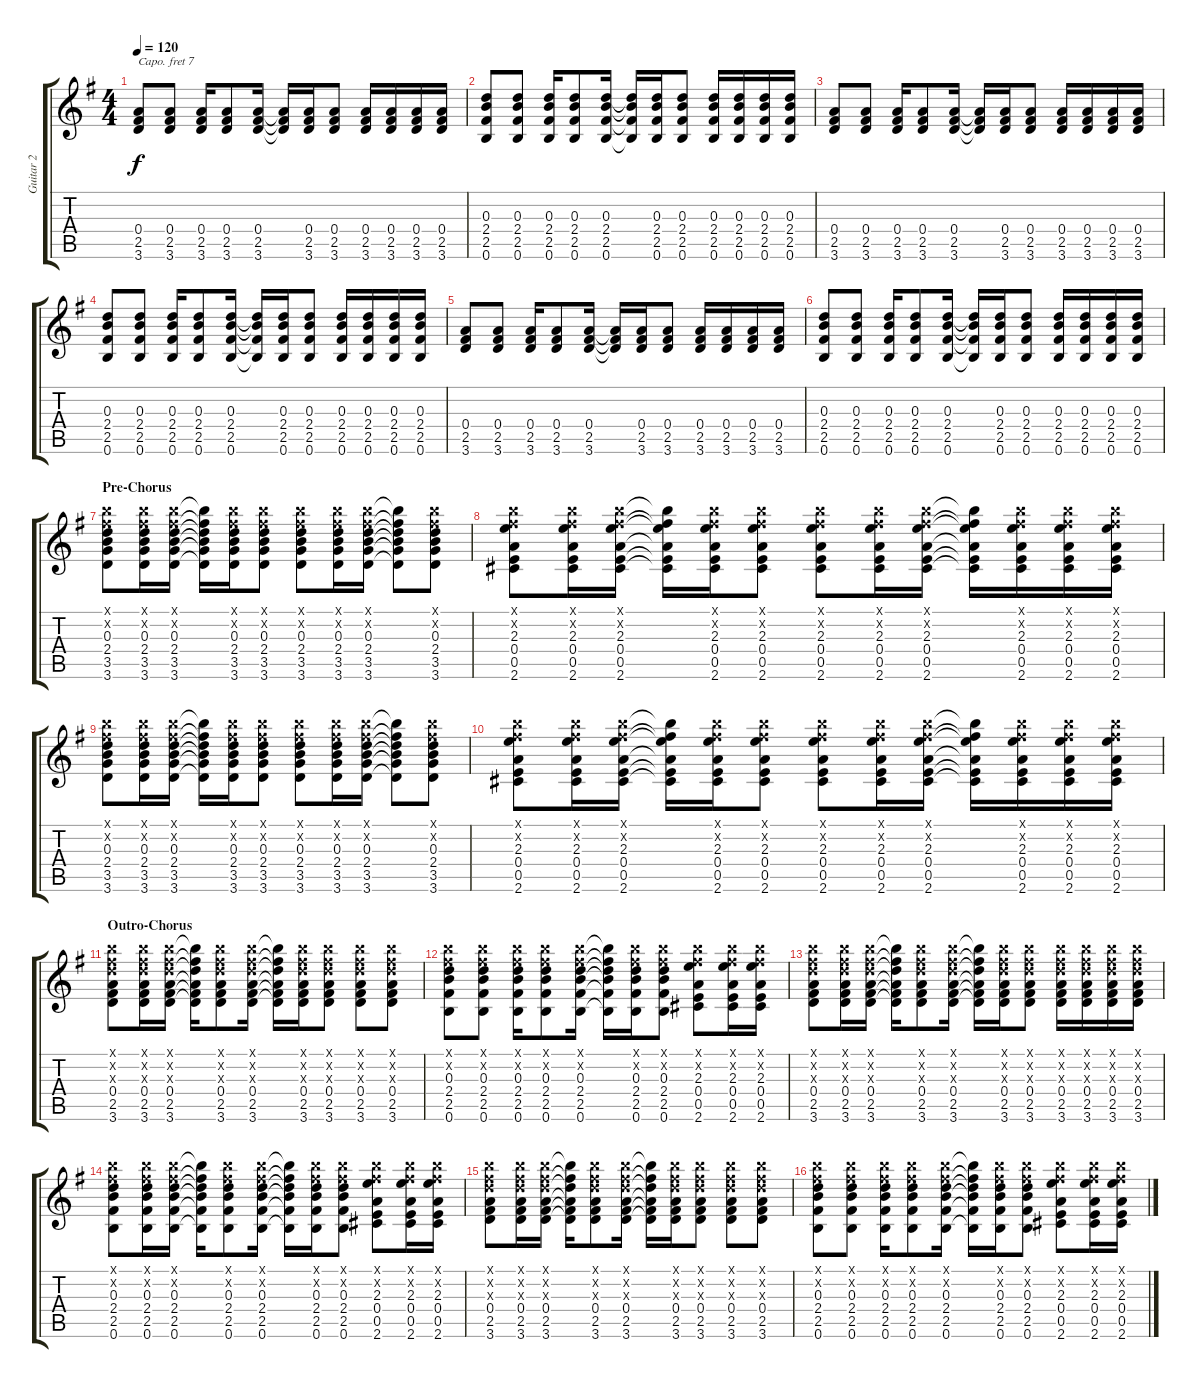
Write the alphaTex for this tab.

\track ("Guitar 2" "Guitar 2") {instrument acousticguitarsteel}
\staff {score tabs}
\capo 7
\tuning (E4 B3 G3 D3 A2 E2) {hide}
\ts (4 4)
\tempo 120
\clef g2
\ks g
(0.4 2.5 3.6).8{dy f} (0.4 2.5 3.6).8 (0.4 2.5 3.6).16 (0.4 2.5 3.6).8 (0.4 2.5 3.6).16 (0.4{t} 2.5{t} 3.6{t}).16 (0.4 2.5 3.6).16 (0.4 2.5 3.6).8 (0.4 2.5 3.6).16 (0.4 2.5 3.6).16 (0.4 2.5 3.6).16 (0.4 2.5 3.6).16 |
(0.3 2.4 2.5 0.6).8 (0.3 2.4 2.5 0.6).8 (0.3 2.4 2.5 0.6).16 (0.3 2.4 2.5 0.6).8 (0.3 2.4 2.5 0.6).16 (0.3{t} 2.4{t} 2.5{t} 0.6{t}).16 (0.3 2.4 2.5 0.6).16 (0.3 2.4 2.5 0.6).8 (0.3 2.4 2.5 0.6).16 (0.3 2.4 2.5 0.6).16 (0.3 2.4 2.5 0.6).16 (0.3 2.4 2.5 0.6).16 |
(0.4 2.5 3.6).8 (0.4 2.5 3.6).8 (0.4 2.5 3.6).16 (0.4 2.5 3.6).8 (0.4 2.5 3.6).16 (0.4{t} 2.5{t} 3.6{t}).16 (0.4 2.5 3.6).16 (0.4 2.5 3.6).8 (0.4 2.5 3.6).16 (0.4 2.5 3.6).16 (0.4 2.5 3.6).16 (0.4 2.5 3.6).16 |
(0.3 2.4 2.5 0.6).8 (0.3 2.4 2.5 0.6).8 (0.3 2.4 2.5 0.6).16 (0.3 2.4 2.5 0.6).8 (0.3 2.4 2.5 0.6).16 (0.3{t} 2.4{t} 2.5{t} 0.6{t}).16 (0.3 2.4 2.5 0.6).16 (0.3 2.4 2.5 0.6).8 (0.3 2.4 2.5 0.6).16 (0.3 2.4 2.5 0.6).16 (0.3 2.4 2.5 0.6).16 (0.3 2.4 2.5 0.6).16 |
(0.4 2.5 3.6).8 (0.4 2.5 3.6).8 (0.4 2.5 3.6).16 (0.4 2.5 3.6).8 (0.4 2.5 3.6).16 (0.4{t} 2.5{t} 3.6{t}).16 (0.4 2.5 3.6).16 (0.4 2.5 3.6).8 (0.4 2.5 3.6).16 (0.4 2.5 3.6).16 (0.4 2.5 3.6).16 (0.4 2.5 3.6).16 |
(0.3 2.4 2.5 0.6).8 (0.3 2.4 2.5 0.6).8 (0.3 2.4 2.5 0.6).16 (0.3 2.4 2.5 0.6).8 (0.3 2.4 2.5 0.6).16 (0.3{t} 2.4{t} 2.5{t} 0.6{t}).16 (0.3 2.4 2.5 0.6).16 (0.3 2.4 2.5 0.6).8 (0.3 2.4 2.5 0.6).16 (0.3 2.4 2.5 0.6).16 (0.3 2.4 2.5 0.6).16 (0.3 2.4 2.5 0.6).16 |
\section ("" "Pre-Chorus")
(0.1{x} 0.2{x} 0.3 2.4 3.5 3.6).8 (0.1{x} 0.2{x} 0.3 2.4 3.5 3.6).16 (0.1{x} 0.2{x} 0.3 2.4 3.5 3.6).16 (0.1{t} 0.2{t} 0.3{t} 2.4{t} 3.5{t} 3.6{t}).16 (0.1{x} 0.2{x} 0.3 2.4 3.5 3.6).16 (0.1{x} 0.2{x} 0.3 2.4 3.5 3.6).8 (0.1{x} 0.2{x} 0.3 2.4 3.5 3.6).8 (0.1{x} 0.2{x} 0.3 2.4 3.5 3.6).16 (0.1{x} 0.2{x} 0.3 2.4 3.5 3.6).16 (0.1{t} 0.2{t} 0.3{t} 2.4{t} 3.5{t} 3.6{t}).8 (0.1{x} 0.2{x} 0.3 2.4 3.5 3.6).8 |
(0.1{x} 0.2{x} 2.3 0.4 0.5 2.6).8 (0.1{x} 0.2{x} 2.3 0.4 0.5 2.6).16 (0.1{x} 0.2{x} 2.3 0.4 0.5 2.6).16 (0.1{t} 0.2{t} 2.3{t} 0.4{t} 0.5{t} 2.6{t}).16 (0.1{x} 0.2{x} 2.3 0.4 0.5 2.6).16 (0.1{x} 0.2{x} 2.3 0.4 0.5 2.6).8 (0.1{x} 0.2{x} 2.3 0.4 0.5 2.6).8 (0.1{x} 0.2{x} 2.3 0.4 0.5 2.6).16 (0.1{x} 0.2{x} 2.3 0.4 0.5 2.6).16 (0.1{t} 0.2{t} 2.3{t} 0.4{t} 0.5{t} 2.6{t}).16 (0.1{x} 0.2{x} 2.3 0.4 0.5 2.6).16 (0.1{x} 0.2{x} 2.3 0.4 0.5 2.6).16 (0.1{x} 0.2{x} 2.3 0.4 0.5 2.6).16 |
(0.1{x} 0.2{x} 0.3 2.4 3.5 3.6).8 (0.1{x} 0.2{x} 0.3 2.4 3.5 3.6).16 (0.1{x} 0.2{x} 0.3 2.4 3.5 3.6).16 (0.1{t} 0.2{t} 0.3{t} 2.4{t} 3.5{t} 3.6{t}).16 (0.1{x} 0.2{x} 0.3 2.4 3.5 3.6).16 (0.1{x} 0.2{x} 0.3 2.4 3.5 3.6).8 (0.1{x} 0.2{x} 0.3 2.4 3.5 3.6).8 (0.1{x} 0.2{x} 0.3 2.4 3.5 3.6).16 (0.1{x} 0.2{x} 0.3 2.4 3.5 3.6).16 (0.1{t} 0.2{t} 0.3{t} 2.4{t} 3.5{t} 3.6{t}).8 (0.1{x} 0.2{x} 0.3 2.4 3.5 3.6).8 |
(0.1{x} 0.2{x} 2.3 0.4 0.5 2.6).8 (0.1{x} 0.2{x} 2.3 0.4 0.5 2.6).16 (0.1{x} 0.2{x} 2.3 0.4 0.5 2.6).16 (0.1{t} 0.2{t} 2.3{t} 0.4{t} 0.5{t} 2.6{t}).16 (0.1{x} 0.2{x} 2.3 0.4 0.5 2.6).16 (0.1{x} 0.2{x} 2.3 0.4 0.5 2.6).8 (0.1{x} 0.2{x} 2.3 0.4 0.5 2.6).8 (0.1{x} 0.2{x} 2.3 0.4 0.5 2.6).16 (0.1{x} 0.2{x} 2.3 0.4 0.5 2.6).16 (0.1{t} 0.2{t} 2.3{t} 0.4{t} 0.5{t} 2.6{t}).16 (0.1{x} 0.2{x} 2.3 0.4 0.5 2.6).16 (0.1{x} 0.2{x} 2.3 0.4 0.5 2.6).16 (0.1{x} 0.2{x} 2.3 0.4 0.5 2.6).16 |
\section ("" "Outro-Chorus")
(0.1{x} 0.2{x} 0.3{x} 0.4 2.5 3.6).8 (0.1{x} 0.2{x} 0.3{x} 0.4 2.5 3.6).16 (0.1{x} 0.2{x} 0.3{x} 0.4 2.5 3.6).16 (0.1{t} 0.2{t} 0.3{t} 0.4{t} 2.5{t} 3.6{t}).16 (0.1{x} 0.2{x} 0.3{x} 0.4 2.5 3.6).8 (0.1{x} 0.2{x} 0.3{x} 0.4 2.5 3.6).16 (0.1{t} 0.2{t} 0.3{t} 0.4{t} 2.5{t} 3.6{t}).16 (0.1{x} 0.2{x} 0.3{x} 0.4 2.5 3.6).16 (0.1{x} 0.2{x} 0.3{x} 0.4 2.5 3.6).8 (0.1{x} 0.2{x} 0.3{x} 0.4 2.5 3.6).8 (0.1{x} 0.2{x} 0.3{x} 0.4 2.5 3.6).8 |
(0.1{x} 0.2{x} 0.3 2.4 2.5 0.6).8 (0.1{x} 0.2{x} 0.3 2.4 2.5 0.6).8 (0.1{x} 0.2{x} 0.3 2.4 2.5 0.6).16 (0.1{x} 0.2{x} 0.3 2.4 2.5 0.6).8 (0.1{x} 0.2{x} 0.3 2.4 2.5 0.6).16 (0.1{t} 0.2{t} 0.3{t} 2.4{t} 2.5{t} 0.6{t}).16 (0.1{x} 0.2{x} 0.3 2.4 2.5 0.6).16 (0.1{x} 0.2{x} 0.3 2.4 2.5 0.6).8 (0.1{x} 0.2{x} 2.3 0.4 0.5 2.6).8 (0.1{x} 0.2{x} 2.3 0.4 0.5 2.6).16 (0.1{x} 0.2{x} 2.3 0.4 0.5 2.6).16 |
(0.1{x} 0.2{x} 0.3{x} 0.4 2.5 3.6).8 (0.1{x} 0.2{x} 0.3{x} 0.4 2.5 3.6).16 (0.1{x} 0.2{x} 0.3{x} 0.4 2.5 3.6).16 (0.1{t} 0.2{t} 0.3{t} 0.4{t} 2.5{t} 3.6{t}).16 (0.1{x} 0.2{x} 0.3{x} 0.4 2.5 3.6).8 (0.1{x} 0.2{x} 0.3{x} 0.4 2.5 3.6).16 (0.1{t} 0.2{t} 0.3{t} 0.4{t} 2.5{t} 3.6{t}).16 (0.1{x} 0.2{x} 0.3{x} 0.4 2.5 3.6).16 (0.1{x} 0.2{x} 0.3{x} 0.4 2.5 3.6).8 (0.1{x} 0.2{x} 0.3{x} 0.4 2.5 3.6).16 (0.1{x} 0.2{x} 0.3{x} 0.4 2.5 3.6).16 (0.1{x} 0.2{x} 0.3{x} 0.4 2.5 3.6).16 (0.1{x} 0.2{x} 0.3{x} 0.4 2.5 3.6).16 |
(0.1{x} 0.2{x} 0.3 2.4 2.5 0.6).8 (0.1{x} 0.2{x} 0.3 2.4 2.5 0.6).16 (0.1{x} 0.2{x} 0.3 2.4 2.5 0.6).16 (0.1{t} 0.2{t} 0.3{t} 2.4{t} 2.5{t} 0.6{t}).16 (0.1{x} 0.2{x} 0.3 2.4 2.5 0.6).8 (0.1{x} 0.2{x} 0.3 2.4 2.5 0.6).16 (0.1{t} 0.2{t} 0.3{t} 2.4{t} 2.5{t} 0.6{t}).16 (0.1{x} 0.2{x} 0.3 2.4 2.5 0.6).16 (0.1{x} 0.2{x} 0.3 2.4 2.5 0.6).8 (0.1{x} 0.2{x} 2.3 0.4 0.5 2.6).8 (0.1{x} 0.2{x} 2.3 0.4 0.5 2.6).16 (0.1{x} 0.2{x} 2.3 0.4 0.5 2.6).16 |
(0.1{x} 0.2{x} 0.3{x} 0.4 2.5 3.6).8 (0.1{x} 0.2{x} 0.3{x} 0.4 2.5 3.6).16 (0.1{x} 0.2{x} 0.3{x} 0.4 2.5 3.6).16 (0.1{t} 0.2{t} 0.3{t} 0.4{t} 2.5{t} 3.6{t}).16 (0.1{x} 0.2{x} 0.3{x} 0.4 2.5 3.6).8 (0.1{x} 0.2{x} 0.3{x} 0.4 2.5 3.6).16 (0.1{t} 0.2{t} 0.3{t} 0.4{t} 2.5{t} 3.6{t}).16 (0.1{x} 0.2{x} 0.3{x} 0.4 2.5 3.6).16 (0.1{x} 0.2{x} 0.3{x} 0.4 2.5 3.6).8 (0.1{x} 0.2{x} 0.3{x} 0.4 2.5 3.6).8 (0.1{x} 0.2{x} 0.3{x} 0.4 2.5 3.6).8 |
(0.1{x} 0.2{x} 0.3 2.4 2.5 0.6).8 (0.1{x} 0.2{x} 0.3 2.4 2.5 0.6).8 (0.1{x} 0.2{x} 0.3 2.4 2.5 0.6).16 (0.1{x} 0.2{x} 0.3 2.4 2.5 0.6).8 (0.1{x} 0.2{x} 0.3 2.4 2.5 0.6).16 (0.1{t} 0.2{t} 0.3{t} 2.4{t} 2.5{t} 0.6{t}).16 (0.1{x} 0.2{x} 0.3 2.4 2.5 0.6).16 (0.1{x} 0.2{x} 0.3 2.4 2.5 0.6).8 (0.1{x} 0.2{x} 2.3 0.4 0.5 2.6).8 (0.1{x} 0.2{x} 2.3 0.4 0.5 2.6).16 (0.1{x} 0.2{x} 2.3 0.4 0.5 2.6).16
